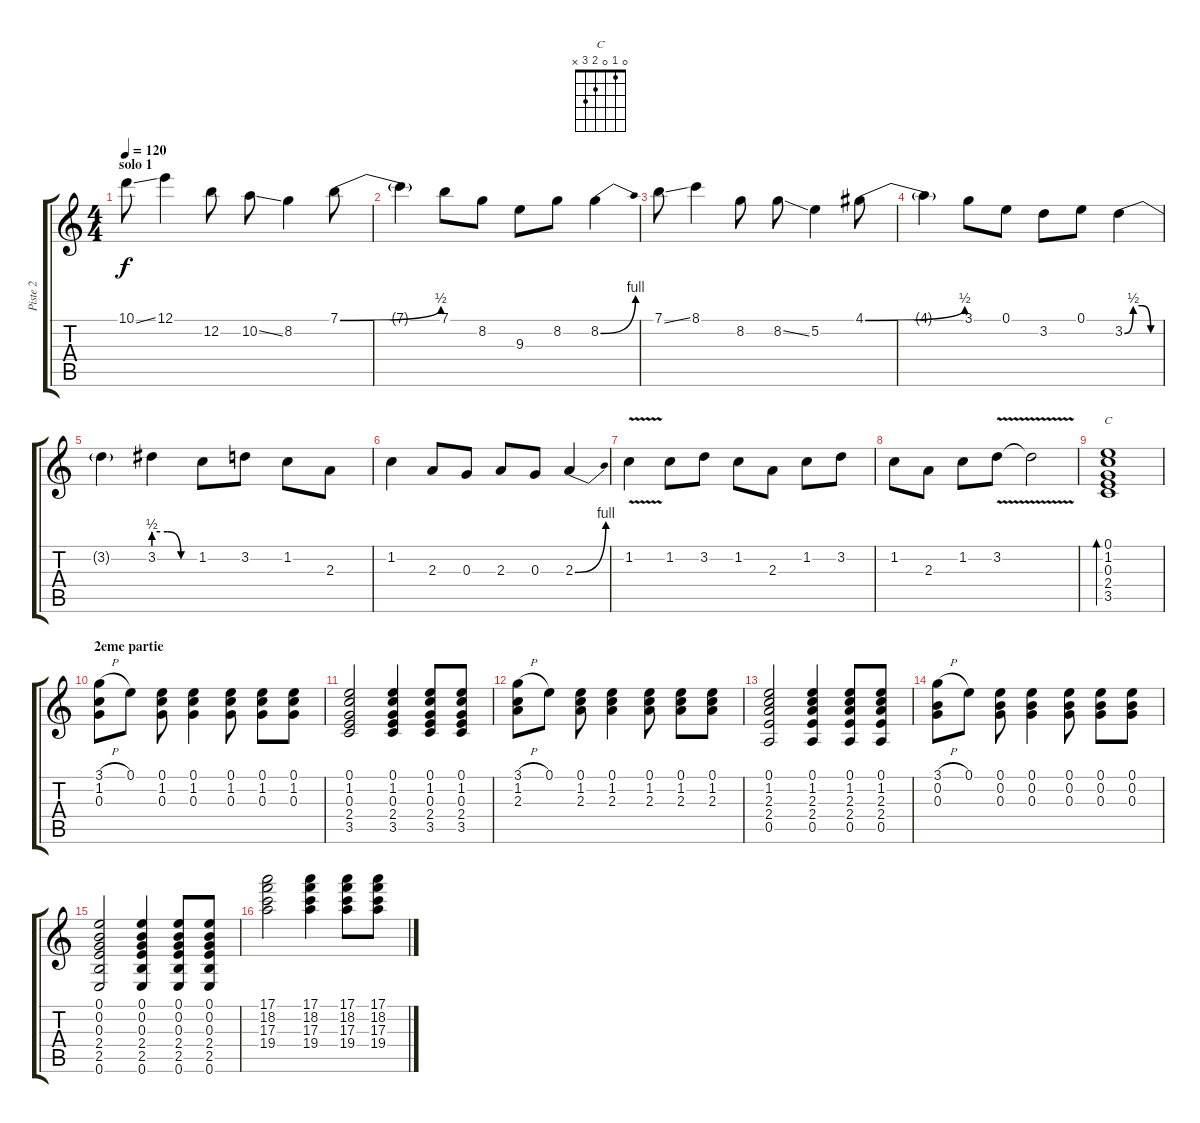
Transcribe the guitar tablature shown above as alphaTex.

\track ("Piste 2" "Piste 2") {instrument acousticguitarnylon}
\staff {score tabs}
\tuning (E4 B3 G3 D3 A2 E2) {hide}
\chord ("C" 0 1 0 2 3 x)
\ts (4 4)
\section ("" "solo 1")
\tempo 120
\clef g2
\ks c
10.1{ss}.8{dy f volume 16} 12.1.4 12.2.8 10.2{ss}.8 8.2.4 7.1{be (bend 0 0 60 2)}.8 |
7.1{t}.4 7.1.8 8.2.8 9.3.8 8.2.8 8.2{be (bend 0 0 60 4)}.4 |
7.1{ss}.8 8.1.4 8.2.8 8.2{ss}.8 5.2.4 4.1{be (bend 0 0 60 2)}.8 |
4.1{t}.4 3.1.8 0.1.8 3.2.8 0.1.8 3.2{be (custom 0 0 15 2 30 2 45 0 60 0)}.4 |
3.2{t}.4 3.2{be (custom 0 2 20 2 40 0 60 0)}.4 1.2.8 3.2.8 1.2.8 2.3.8 |
1.2.4 2.3.8 0.3.8 2.3.8 0.3.8 2.3{be (bend 0 0 60 4)}.4 |
1.2{v}.4 1.2.8 3.2.8 1.2.8 2.3.8 1.2.8 3.2.8 |
1.2.8 2.3.8 1.2.8 3.2{v}.8 3.2{t}.2 |
(0.1 1.2 0.3 2.4 3.5).1{bd 240 ch "C"} |
\section ("" "2eme partie")
(3.1{h} 1.2 0.3).8{volume 8} 0.1.8 (0.1 1.2 0.3).8 (0.1 1.2 0.3).4 (0.1 1.2 0.3).8 (0.1 1.2 0.3).8 (0.1 1.2 0.3).8 |
(0.1 1.2 0.3 2.4 3.5).2 (0.1 1.2 0.3 2.4 3.5).4 (0.1 1.2 0.3 2.4 3.5).8 (0.1 1.2 0.3 2.4 3.5).8 |
(3.1{h} 1.2 2.3).8 0.1.8 (0.1 1.2 2.3).8 (0.1 1.2 2.3).4 (0.1 1.2 2.3).8 (0.1 1.2 2.3).8 (0.1 1.2 2.3).8 |
(0.1 1.2 2.3 2.4 0.5).2 (0.1 1.2 2.3 2.4 0.5).4 (0.1 1.2 2.3 2.4 0.5).8 (0.1 1.2 2.3 2.4 0.5).8 |
(3.1{h} 0.2 0.3).8 0.1.8 (0.1 0.2 0.3).8 (0.1 0.2 0.3).4 (0.1 0.2 0.3).8 (0.1 0.2 0.3).8 (0.1 0.2 0.3).8 |
(0.1 0.2 0.3 2.4 2.5 0.6).2 (0.1 0.2 0.3 2.4 2.5 0.6).4 (0.1 0.2 0.3 2.4 2.5 0.6).8 (0.1 0.2 0.3 2.4 2.5 0.6).8 |
(17.1 18.2 17.3 19.4).2 (17.1 18.2 17.3 19.4).4 (17.1 18.2 17.3 19.4).8 (17.1 18.2 17.3 19.4).8
